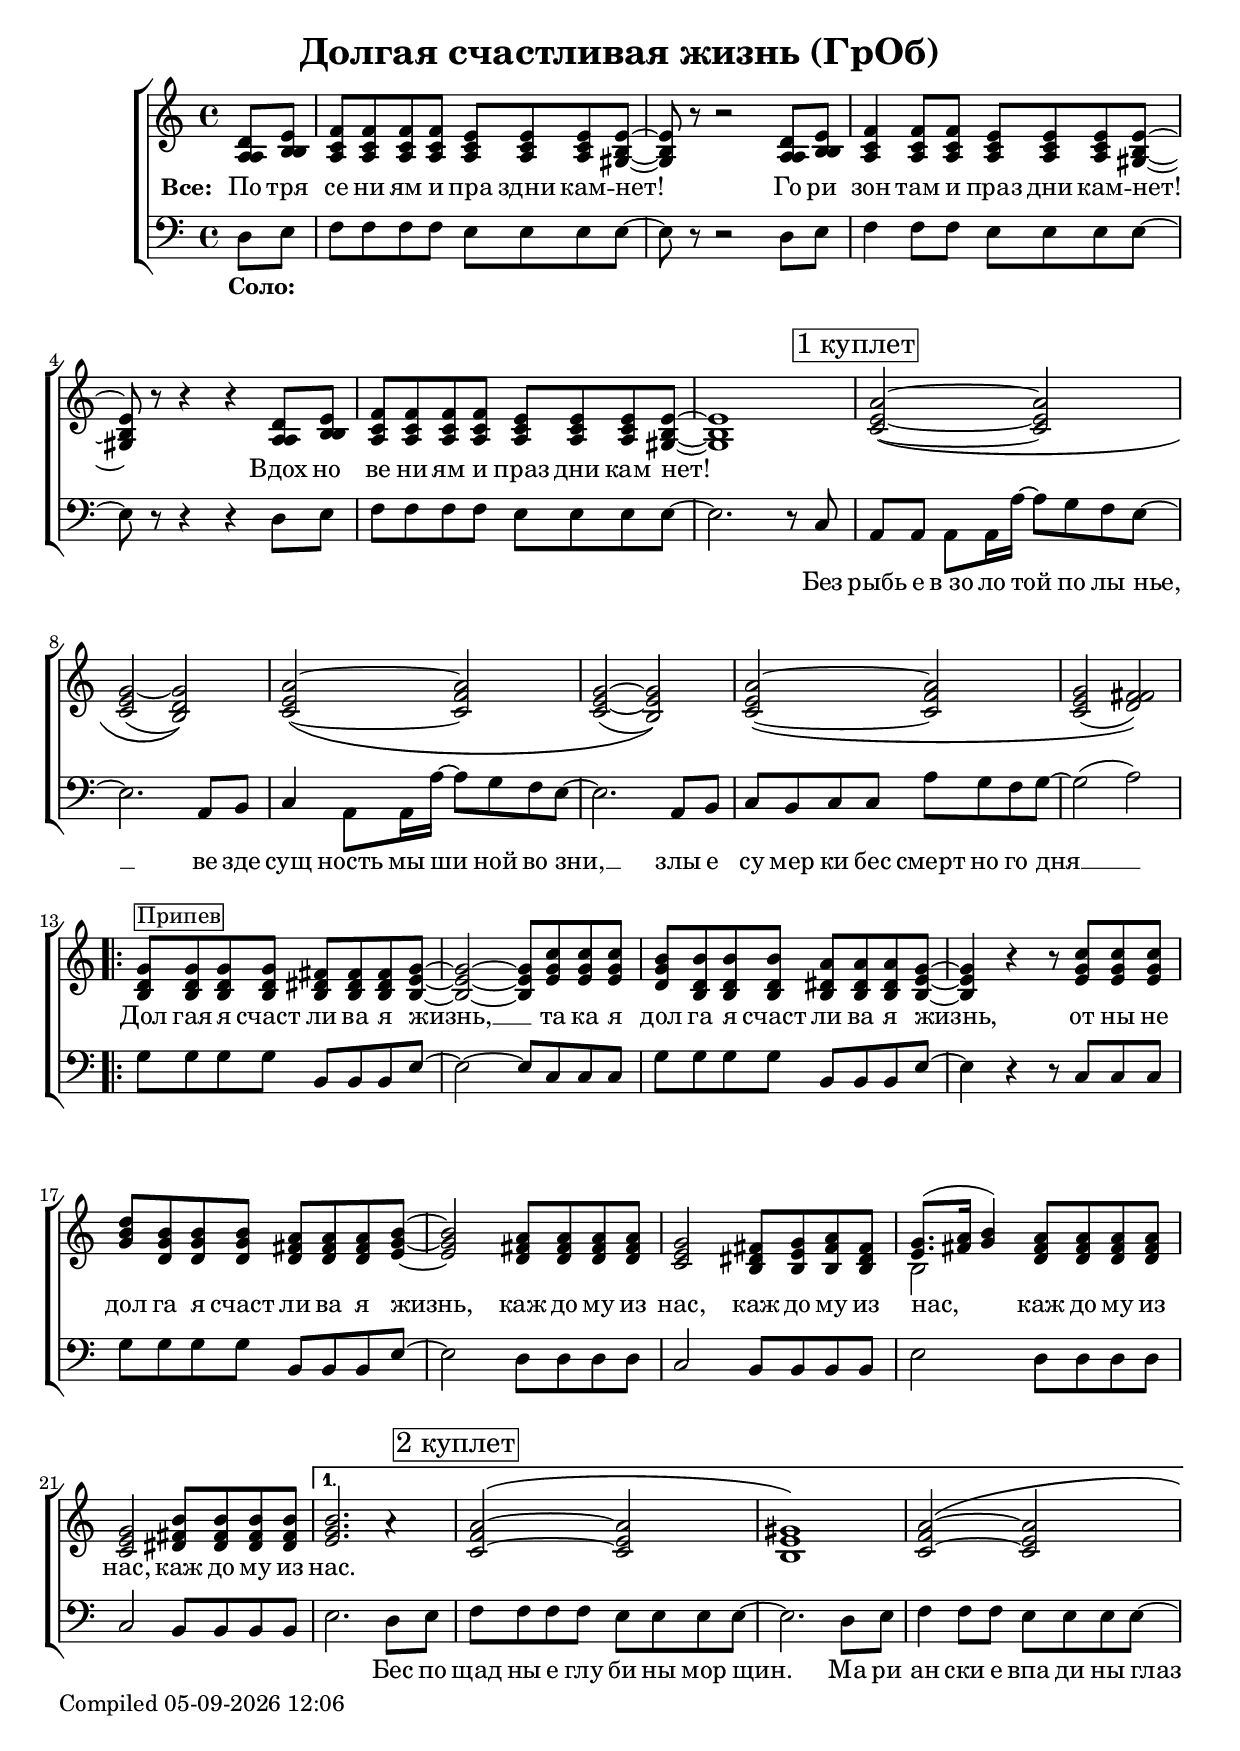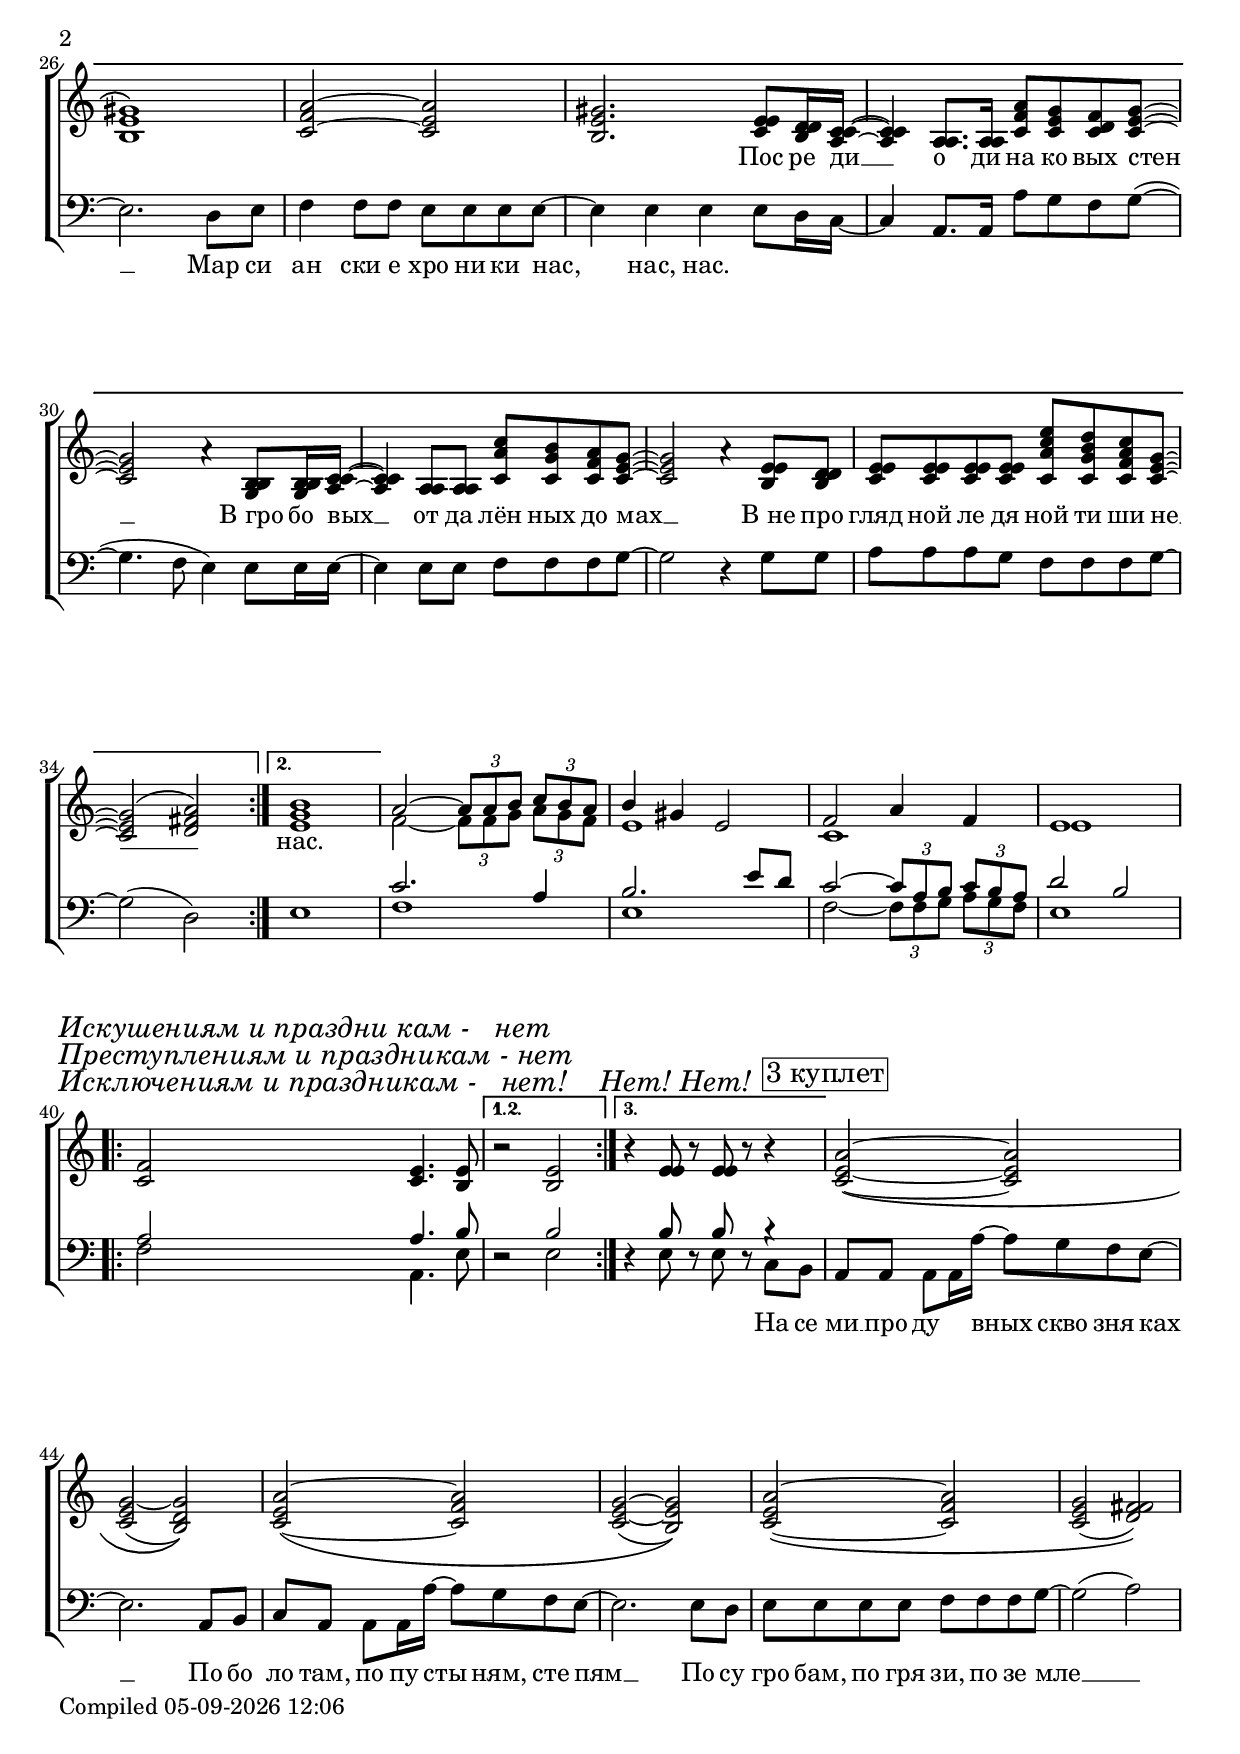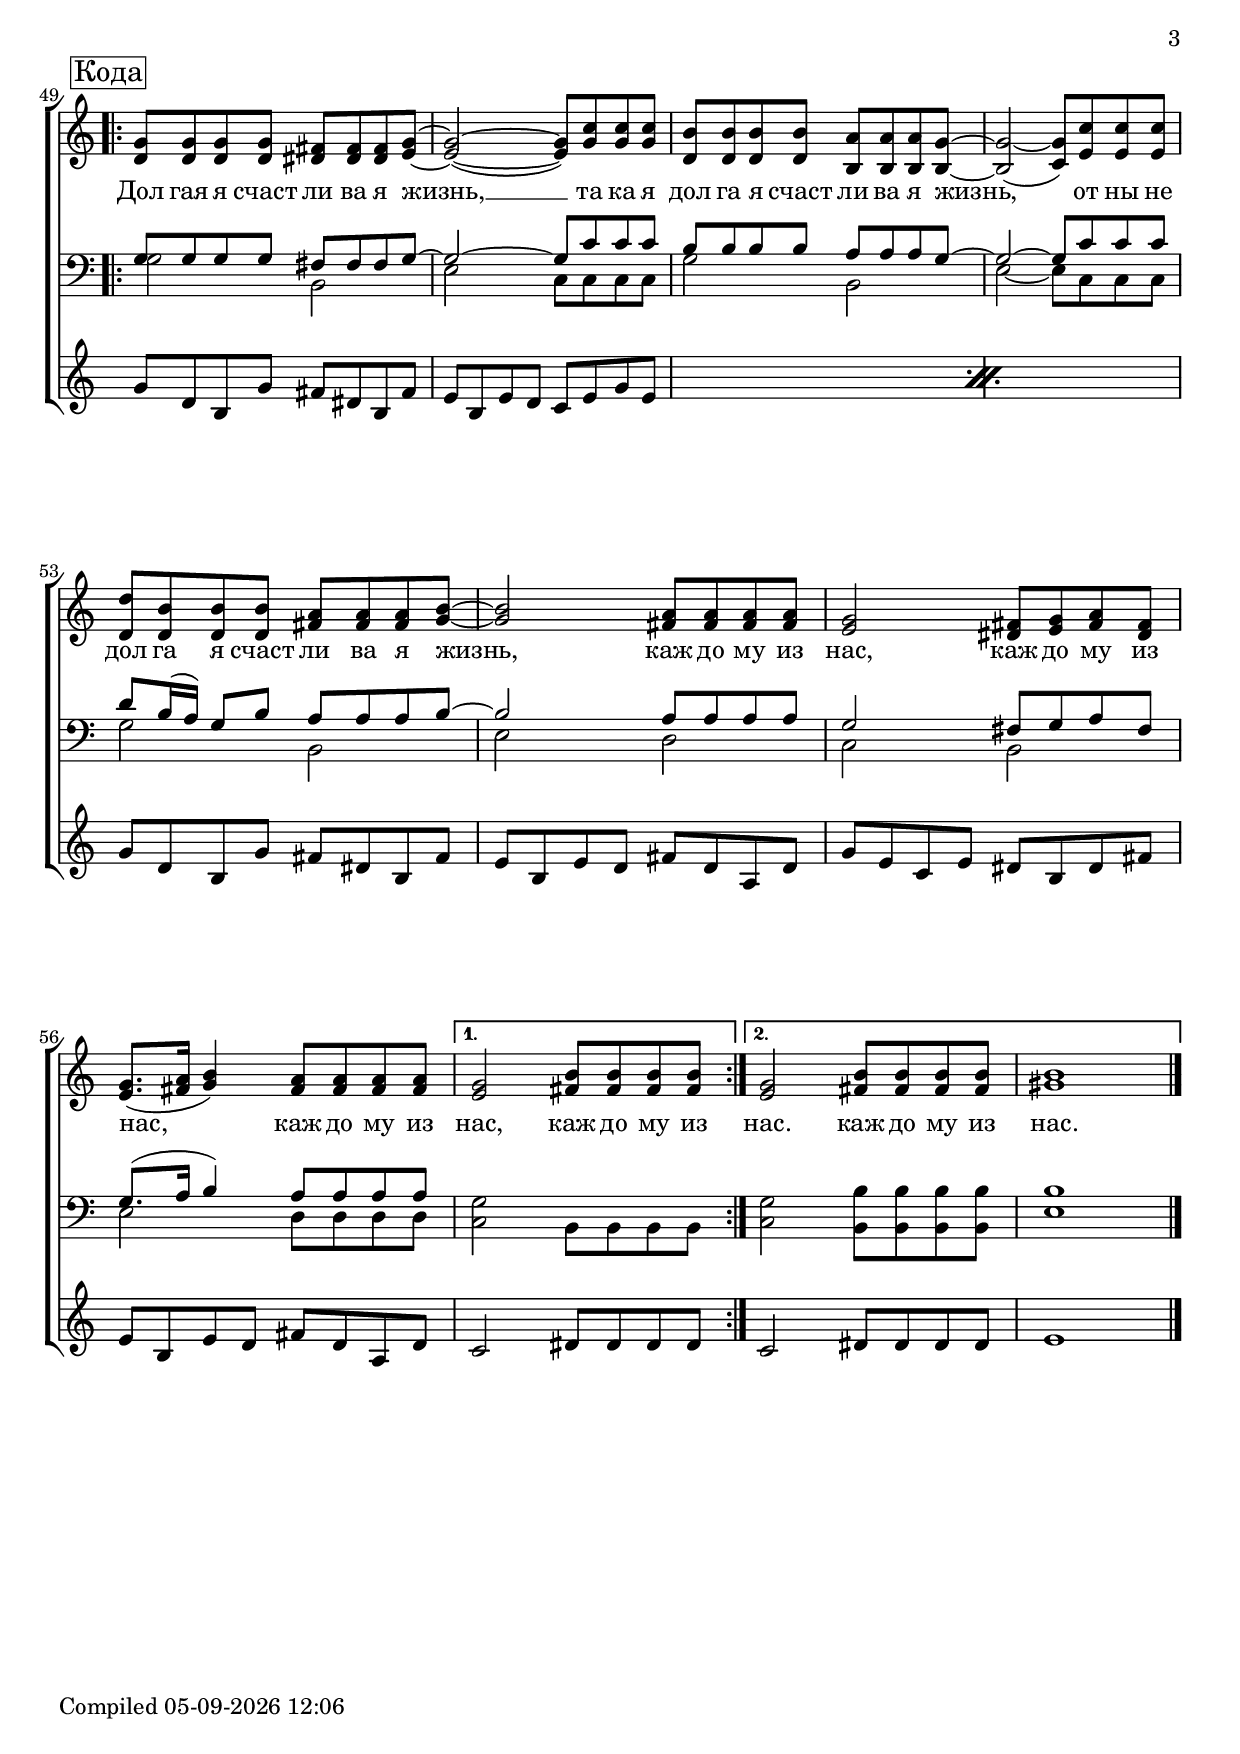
\version "2.18.0"  % necessary for upgrading to future LilyPond versions.

\header{
  title = "Долгая счастливая жизнь (ГрОб)"
}

global = {
  \key c \major
  \time 4/4
}

sopMusicChorus = \relative {
  g'8^\markup {\box "Припев"} g g g fis fis fis g~ | g2~ g8 c c c | b b b b a a a g~ |
  g4 r r8 c c c | d b b b a a a b~ | b2 a8 a a a | g2 fis8 g a fis |
  g8.( a16 b4) a8 a a a | g2 b8 b b b |
}

sopPreChorusMusic = \relative {
a'2~\( a | g~ g\) | a~\( a | g~ g\) |
  a~\( a | g( fis)\) | }

bassWordsThirdVerse = \markup \italic \column {
 "Искушениям и праздни кам -   нет"
 "Преступлениям и праздникам - нет"
 "Исключениям и праздникам -   нет!    Нет! Нет!"
}

sopMusic = \relative {
  \partial 4 d'8 e | f f f f e e e e~ | e r8 r2 d8 e | f4 f8 f e e e e~ | e r8 r4 r4 d8 e |
  f f f f e e e e~ | e1 | 
  \mark \markup  { \box "1 куплет"}
  \sopPreChorusMusic
  \repeat volta 2 { \sopMusicChorus }
  \alternative
  { {
    b'2. a4\rest | \mark \markup { \box "2 куплет"} a2~\( a | gis1\) | a2~\( a |
    gis1\) | a2~ a | gis2. e8 d16 c~ | c4  a8. a16 a'8 g f g~ | g2 a4\rest b,8 b16 c~ |
    c4 a8 a c' b a g~ | g2 a4\rest e8 d | e e e e e' d c g~ | g2( a) |
  }
  { b1 }
  }
  a2~ \tuplet 3/2 4 { a8 a b c b a } | b4 gis e2 | f a4 f | e1 |
  \repeat volta 3 { f2 \mark \markup { \bassWordsThirdVerse } e4. e8 | }
  \alternative {{r2 e}{r4 e8 r e r r4}}
  \mark \markup  { \box "3 куплет"}
  \sopPreChorusMusic
  \pageBreak
  \repeat volta 2 {
    \mark \markup { \box "Кода"}
    g8 g g g fis fis fis g~ | g2~ g8 c c c | b b b b a a a g~ |
    g2~ g8 c c c | d b b b a a a b~ | b2 a8 a a a | g2 fis8 g a fis |
    g8.( a16 b4) a8 a a a | }
  \alternative {{g2 b8 b b b}{g2 b8 b b b | b1}}
}

altoMusicChorus = \relative {
  d'8 d d d dis dis dis e~ | e2~ e8 g g g | g d d d dis dis dis e~ |
  e4 r r8 g g g | b g g g fis fis fis g~ | g2 fis8 fis fis fis | e2 dis8 e fis dis |
  e8.( fis16 g4) fis8 fis fis fis | e2 fis8 fis fis fis |  
}

altoPreChorusMusic = \relative {
e'2~\( e | e( d)\) | e~\( f | e~ e\) |
  e\( f | e( fis)\) | 
}

altoMusic = \relative {
  \partial 4 a8  b | c c c c c c c b~ | b r8 r2 a8 b | c4 c8 c c c c b~ | b r8 r4 r4 a8 b |
  c c c c c c c  b~ | b1 |
  \altoPreChorusMusic
  \repeat volta 2 {  \altoMusicChorus }
  \alternative
  { {                  
    g'2. s4 | f2\( e | e1\) | f2\( e |
    e1 | f2 e | e2. e8 d16 c~ | c4  a8. a16 f'8 e d e | e2 s4 b8 b16 c~ |
    a4 a8 a a' g f e~ | e2 s4  e8 d | e e e e <c' a> <b g> <a f> e~ | e2 fis |
  }                
  { g1 }
  }
  << { \voiceOne s1 s1 s1 s1 } \new Voice { \voiceTwo f2~ \tuplet 3/2 4 { f8 f g a g f } | e1 | c | e | } >> \oneVoice
   { \repeat volta 3 { c2 c4. b8 | }
  \alternative {{r2 b}{ r4 e8 r e r r4}}
  }
  \altoPreChorusMusic
  \repeat volta 2 {
    d8 d d d  dis dis dis e~ | e2( e8) g g g | d d d d b b b b~ |
    b2( c8) e e e | d d d d fis fis fis g~ | g2 fis8 fis fis fis | e2 dis8 e fis dis |
    e8.( fis16 g4) fis8 fis fis fis | }
  \alternative {{e2 fis8 fis fis fis} {e2 fis8 fis fis fis | gis1}}

}

tenorMusicChorus = \relative {
  b8 b b b b b b b~ | b2~ b8 e e e | d b b b b b b b~ |
  b4 r r8 e e e | g d d d d d d e~ | e2 d8 d d d | c2 b8 b b b |
  << { \voiceOne s2 } \new Voice { \voiceTwo b2~ } >> d8 d d d | c2 dis8 dis dis dis |
}

tenorPreChorusMusic = \relative {
 \stemUp { c'2~\( c | c( b)\) | c~\( c | c( b)\) |
  c~\( c | c( d)\) |  }
}

tenorMusic = \relative {
  \partial 4 a8 b | a a a a a a a gis~ | gis r8 r2 a8 b | a4 a8 a a a a gis~ | gis r8 r4 r4 a8 b | 
  a a a a a a a gis~ | gis1 | 
  \tenorPreChorusMusic
  \repeat volta 2 { \tenorMusicChorus }
  \alternative
  { {
    e'2. s4 | c2\( c | b1\) | c2\( c |
    b1 | c2~ c | b2. c8 b16 a~ | a4 a8. a16 c8 c c c | c2 s4 g8 g16 a~ |
    c4 a8 a c c c c~ | c2 s4 b8 b | c c c c c c c c~ | c2( d) |
  }
  { e1 }
  }
  %% moved to bass staff
  s1 s1 s1 s1 |
  \repeat volta 3 { s1 }
  \alternative {{s1}{s1}}
  \tenorPreChorusMusic 
  <<
  \new Staff \with {midiInstrument = #"clarinet"} {
  \once \omit Staff.TimeSignature
  \repeat volta 2 {
  \repeat percent 2 { g8 d b g' fis dis b fis' | e b e d c e g e |}
   g8 d b g' fis dis b fis' | e b e d fis d a d | g e c e dis b dis fis | e b e d fis d a d |
  }
  \alternative{{ c2 dis8 dis dis dis} { c2 dis8 dis dis dis | e1 }}
  }
  >>
}

baseMusicChorus = \relative {
  g8 g g g b, b b e~ | e2~ e8 c c c | g' g g g b, b b e~ |
  e4 r r8 c c c| g' g g g b, b b e~ | e2 d8 d d d | c2 b8 b b b |
  e2 d8 d d d | c2 b8 b b b | 
}



bassMusic = \relative {
  \partial 4 d8 e | f f f f e e e e~ | e r8 r2 d8 e | f4 f8 f e e e e~ | e r8 r4 r4 d8 e |
  f f f f e e e e~ | e2. r8 c8 | a a a a16 a'~ a8 g f e~ | e2. a,8 b | c4 a8 a16 a'~ a8 g f e~ | e2. a,8 b |
  c b c c a' g f g~ | g2( a) | 
  \repeat volta 2 { \baseMusicChorus }
  \alternative
  { {
  e2. d8 e | f f f f e e e8 e8~ | e2. d8 e | f4 f8 f e e e e~ |
  e2. d8 e | f4 f8 f e e e e~ | e4 e e e8 d16 c~ | c4  a8. a16 a'8 g f g~( | g4. f8 e4) e8 e16 e~ |
  e4 e8 e f f f g~ | g2 r4 g8 g | a a a g f f f g~ | g2( d) |
  }
  {
  e1
  }
  }
  << { \voiceTwo  { f1 | e | f2~ \tuplet 3/2 4 { f8 f g a g f } | e1 | }
     \repeat volta 3 {f2 a,4. e'8|}
     \alternative {{ s2 e }{ s4 e8 s e s c8 b | }}}
  %% tenor temporarily moved to bass clef
  \new Voice { \voiceOne  { c'2. a4 | b2. e8 d | c2~ \tuplet 3/2 4 { c8 a b c b a } | d2 b | }
    \repeat volta 3 { a2 a4. b8|}
  \alternative {{d,2\rest b' }{d,4\rest b'8 d,\rest b' d,\rest b'4\rest}}
  }>> \oneVoice
  a,8 a a a16 a'~ a8 g f e~ | e2. a,8 b | c a  a a16 a'~ a8 g f e~ | e2. e8 d |
  e e e e f f f g~| g2( a) | 
  % Chorus
  \repeat volta 2 { <<\voiceOne {
  g8 g g g fis fis fis g~ | g2~ g8 c c c | b b b b  a a a g~ |
  g2~ g8 c c c| d b16( a) g8 b a a a b~ | b2 a8 a a a | g2 fis8 g a fis | g8.( a16 b4) a8 a a a | }
    \new Voice {\voiceTwo
      g2 b, | e c8 c c c | g'2 b, | e~ e8 c c c | g'2 b, | e d | c b | e d8 d d d 
    } >> \oneVoice }
  \alternative {
    { <<{\stemDown {c2 b8 b b b}} {g'2 s2}>> | }
    { <<{g2 b,8 b b b | e1} {c2 b'8 b b b | b1}>> }
  }
}

chorusWords = \lyricmode {
 { Дол гая я счаст ли ва я жизнь, __ та ка я дол га я счаст ли ва я жизнь,
 от ны не дол га я счаст ли ва я жизнь, каж до му из нас, каж до му из
 нас, каж до му из нас, каж до му из нас. }
}

bassFirstVerseWords =  \lyricmode {
 Без рыбь е в_зо ло той по лы нье, __ ве зде сущ ность мы ши ной во зни, __ злы е
 cу мер ки бес смерт но го дня __ 
}

bassWords =  \lyricmode {
 \set stanza = "Соло: "
 "" "" "" "" "" "" "" "" "" "" "" "" "" "" ""
 "" "" "" "" "" "" "" "" "" "" "" "" "" ""
 Без рыбь е в_зо ло той по лы нье, __ ве зде сущ ность мы ши ной во зни, __ злы е
 cу мер ки бес смерт но го дня __ 
 "" "" "" "" "" "" "" "" "" "" "" "" "" "" ""
 "" "" "" "" "" "" "" "" "" "" "" "" "" "" ""
 "" "" "" "" "" "" "" "" "" "" "" "" "" "" ""
 "" "" "" "" ""
 Бес по щад ны е глу би ны мор щин.
 Ма ри ан ски е впа ди ны глаз __
 Мар си ан ски е хро ни ки нас, нас, нас.
 "" "" "" "" "" "" "" "" "" "" "" "" "" "" ""
 "" "" "" "" "" "" "" "" "" "" "" "" "" "" ""
 "" "" "" "" "" "" "" "" "" "" "" "" "" ""
 На се ми __ про ду_"" вных скво зня ках __
 По бо ло там, по пу сты ням, сте пям __
 По су гро бам, по гря зи, по зе мле __
}

everybodyWords = \lyricmode {
\set stanza = "Все: "
  По тря се ни ям и пра здни кам -- нет!
  Го ри зон там и праз дни кам -- нет!
  Вдох но ве ни ям и праз дни кам нет!
"" "" "" "" "" ""
\chorusWords
 "" "" "" "" "" ""
 Пос ре ди __ о ди на ко вых стен __
 В_гро бо вых __ от да лён ных до мах __
 В_не про гляд ной ле дя ной ти ши не __
 нас.
"" "" "" "" "" "" "" "" "" "" "" "" "" "" ""
"" "" "" "" "" "" "" "" "" ""
\chorusWords каж до му из нас.
}

date = #(strftime "%d-%m-%Y %H:%M" (localtime (current-time)))
  \paper {
    oddFooterMarkup = \markup {
        Compiled \date
    }
    evenFooterMarkup = \oddFooterMarkup
  }

\score {
  \layout {
  }
  \new ChoirStaff
  <<
    \new Staff = "women"
    <<
      \new Voice = "sopranos" {
      <<
        \global
        \sopMusic
        \altoMusic
        \tenorMusic
      >>
      \bar "|."
      }
    >>
    \new Lyrics = "everybody" \with { alignBelowContext = "women" }
    \new Staff = "men"
    <<
      \clef bass
      \new Voice = "basses" {
        <<
          \global \bassMusic
        >>
      }
    >>
    \new Lyrics = "basses"
    \context Lyrics = "everybody" \lyricsto "sopranos" \everybodyWords
    \context Lyrics = "basses" \lyricsto "basses" \bassWords
  >>
}

\score {
  \midi { \tempo 4= 98 }
  \unfoldRepeats
  \new ChoirStaff
  <<
   \new Staff = "sopranos" \with {midiInstrument = #"clarinet"} <<
      \new Voice = "sopranos" {
      <<
        \global \sopMusic
      >>
      }
    >>
    \new Staff = "altos" \with {midiInstrument = #"clarinet"} <<
      \new Voice = "altos" {
      <<
        \global \altoMusic
      >>
      }
    >>
    \new Staff = "tenors" \with {midiInstrument = #"clarinet"} <<
      \new Voice = "tenors" {
      <<
        \global \tenorMusic
      >>
      }
    >>
    \new Staff = "men" \with {midiInstrument = #"cello"}  <<
      \clef bass
      \new Voice = "basses" {
        <<
          \global \bassMusic
        >>
      }
    >>
  >>
}
